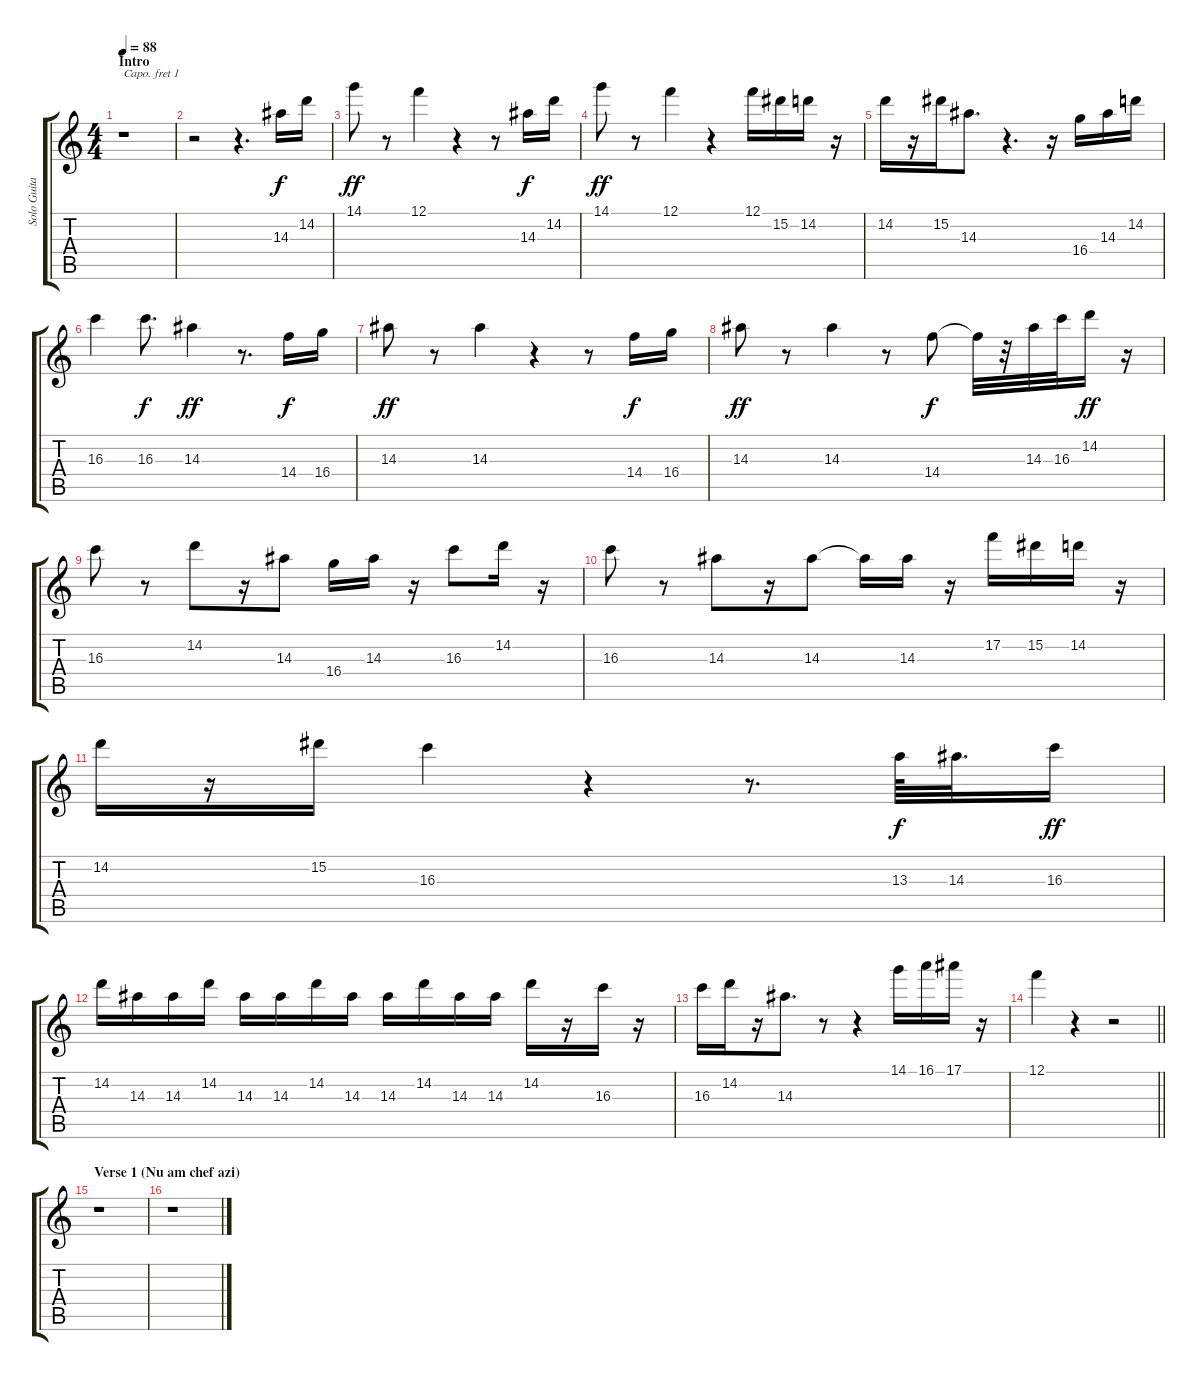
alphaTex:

\track ("Solo Guitar" "Solo Guita") {instrument electricguitarclean}
\staff {score tabs}
\capo 1
\tuning (E4 B3 G3 D3 A2 E2) {hide}
\ts (4 4)
\section ("" "Intro")
\tempo 88
\clef g2
\ks c
r.1{dy f instrument electricguitarclean} |
r.2 r.4{d} 14.3.16 14.2.16 |
14.1.8{dy ff} r.8 12.1.4 r.4 r.8 14.3.16{dy f} 14.2.16 |
14.1.8{dy ff} r.8 12.1.4 r.4 12.1.16 15.2.16 14.2.16 r.16 |
14.2.16 r.16 15.2.16 14.3.8{d} r.4{d} r.16 16.4.16 14.3.16 14.2.16 |
16.3.4 16.3.8{d dy f} 14.3.4{dy ff} r.8{d} 14.4.16{dy f} 16.4.16 |
14.3.8{dy ff} r.8 14.3.4 r.4 r.8 14.4.16{dy f} 16.4.16 |
14.3.8{dy ff} r.8 14.3.4 r.8 14.4.8{dy f} 14.4{t}.32 r.32 14.3.32 16.3.32 14.2.16{dy ff} r.16 |
16.3.8 r.8 14.2.8 r.16 14.3.8 16.4.16 14.3.16 r.16 16.3.8 14.2.16 r.16 |
16.3.8 r.8 14.3.8 r.16 14.3.8 14.3{t}.16 14.3.16 r.16 17.2.16 15.2.16 14.2.16 r.16 |
14.2.16 r.16 15.2.16 16.3.4 r.4 r.8{d} 13.3.64{dy f} 14.3.32{d} 16.3.16{dy ff} |
14.2.16 14.3.16 14.3.16 14.2.16 14.3.16 14.3.16 14.2.16 14.3.16 14.3.16 14.2.16 14.3.16 14.3.16 14.2.16 r.16 16.3.16 r.16 |
16.3.16 14.2.16 r.16 14.3.8{d} r.8 r.4 14.1.16 16.1.16 17.1.16 r.16 |
\barLineRight lightlight
12.1.4 r.4 r.2 |
\section ("" "Verse 1 (Nu am chef azi)")
r.1 |
r.1
